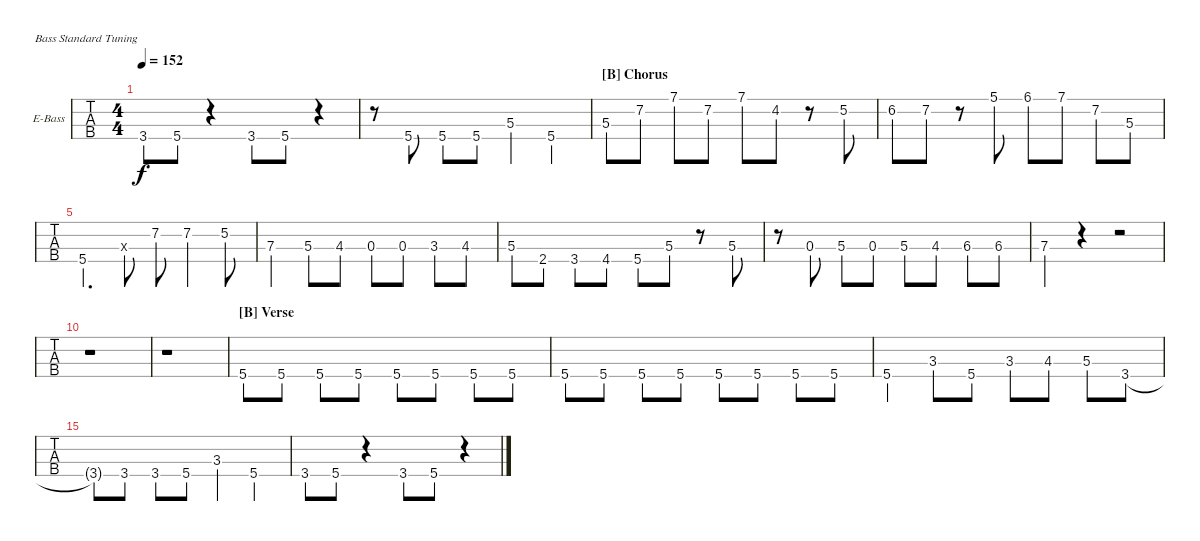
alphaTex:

\bracketExtendMode nobrackets
\firstSystemTrackNameOrientation horizontal
\otherSystemsTrackNameOrientation horizontal
\defaultBarNumberDisplay FirstOfSystem
\track ("Bass" "E-Bass") {instrument electricbassfinger}
\staff {tabs}
\tuning (G2 D2 A1 E1)
\ts (4 4)
\tempo 152
\clef f4
\ks c
3.4{ac}.8{dy f} 5.4{ac}.8 r.4 3.4{ac}.8 5.4{ac}.8 r.4 |
r.8 5.4{ac}.8 5.4{ac}.8 5.4{ac}.8 5.3{ac}.4 5.4{ac}.4 |
\section ("B" "Chorus")
5.3.8 7.2.8 7.1.8 7.2.8 7.1.8 4.2.8 r.8 5.2.8 |
6.2.8 7.2.8 r.8 5.1.8 6.1.8 7.1.8 7.2.8 5.3.8 |
5.4.4{d} 0.3{x}.8 7.2.8 7.2.4 5.2.8 |
7.3.4 5.3.8 4.3.8 0.3.8 0.3.8 3.3.8 4.3.8 |
5.3.8 2.4.8 3.4.8 4.4.8 5.4.8 5.3.8 r.8 5.3.8 |
r.8 0.3.8 5.3.8 0.3.8 5.3.8 4.3.8 6.3.8 6.3.8 |
7.3.4 r.4 r.2 |
r.1 |
r.1 |
\section ("B" "Verse")
5.4.8 5.4{ac}.8 5.4.8 5.4{ac}.8 5.4.8 5.4{ac}.8 5.4.8 5.4{ac}.8 |
5.4.8 5.4{ac}.8 5.4.8 5.4{ac}.8 5.4.8 5.4{ac}.8 5.4.8 5.4{ac}.8 |
5.4.4 3.3.8 5.4.8 3.3.8 4.3.8 5.3.8 3.4{ac}.8 |
3.4{t}.8 3.4.8 3.4.8 5.4.8 3.3.4 5.4.4 |
3.4{ac}.8 5.4{ac}.8 r.4 3.4{ac}.8 5.4{ac}.8 r.4
